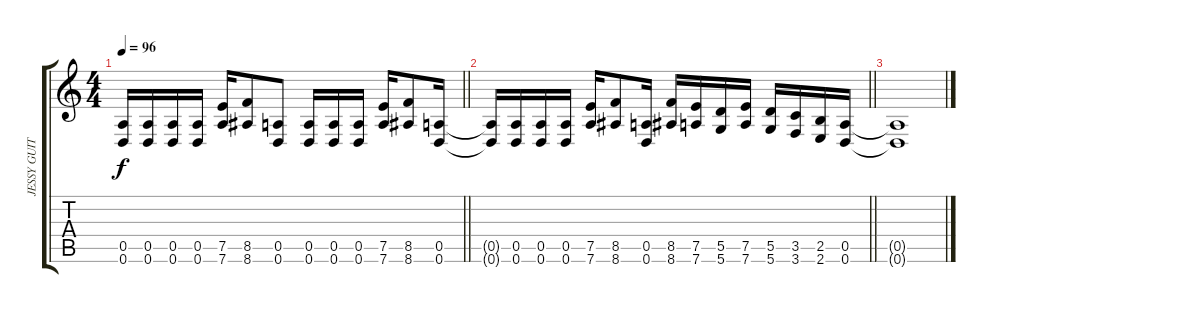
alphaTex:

\track ("JESSY GUITAR" "JESSY GUIT") {instrument distortionguitar}
\staff {score tabs}
\tuning (E4 B3 G3 D3 A2 D2) {hide}
\ts (4 4)
\tempo 96
\clef g2
\barLineRight lightlight
\ks c
(0.5 0.6).16{dy f} (0.5 0.6).16 (0.5 0.6).16 (0.5 0.6).16 (7.5 7.6).16 (8.5 8.6).8 (0.5 0.6).8 (0.5 0.6).16 (0.5 0.6).16 (0.5 0.6).16 (7.5 7.6).16 (8.5 8.6).8 (0.5 0.6).16 |
\barLineRight lightlight
(0.5{t} 0.6{t}).16 (0.5 0.6).16 (0.5 0.6).16 (0.5 0.6).16 (7.5 7.6).16 (8.5 8.6).8 (0.5 0.6).16 (8.5 8.6).16 (7.5 7.6).16 (5.5 5.6).16 (7.5 7.6).16 (5.5 5.6).16 (3.5 3.6).16 (2.5 2.6).16 (0.5 0.6).16 |
(0.5{t} 0.6{t}).1
